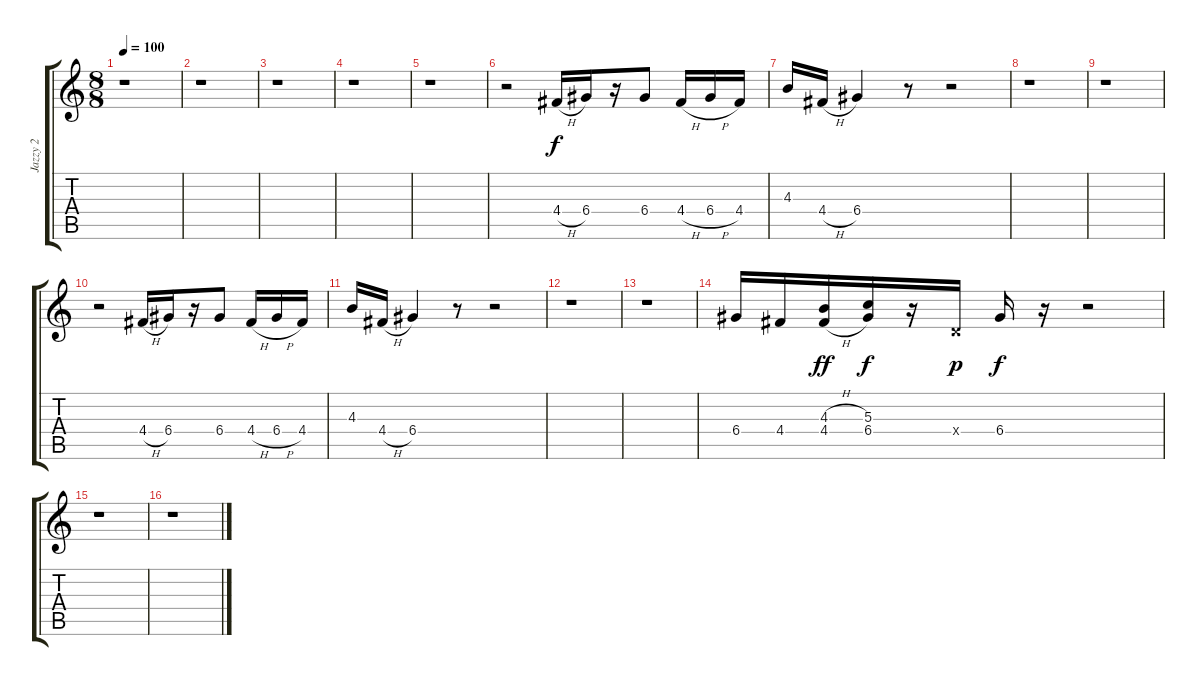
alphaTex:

\track ("Jazzy 2" "Jazzy 2") {instrument electricguitarjazz}
\staff {score tabs}
\tuning (E4 B3 G3 D3 A2 E2) {hide}
\ts (8 8)
\tempo 100
\clef g2
\ks c
r.1{dy f instrument electricguitarjazz} |
r.1 |
r.1 |
r.1 |
r.1 |
r.2 4.4{h}.16 6.4.16 r.16 6.4.8 4.4{h}.16 6.4{h}.16 4.4.16 |
4.3.16 4.4{h}.16 6.4.4 r.8 r.2 |
r.1 |
r.1 |
r.2 4.4{h}.16 6.4.16 r.16 6.4.8 4.4{h}.16 6.4{h}.16 4.4.16 |
4.3.16 4.4{h}.16 6.4.4 r.8 r.2 |
r.1 |
r.1 |
6.4.16 4.4.16 (4.3{h} 4.4{h}).16{dy ff} (5.3 6.4).16{dy f} r.16 0.4{x}.16{dy p} 6.4.16{dy f} r.16 r.2 |
r.1 |
r.1
